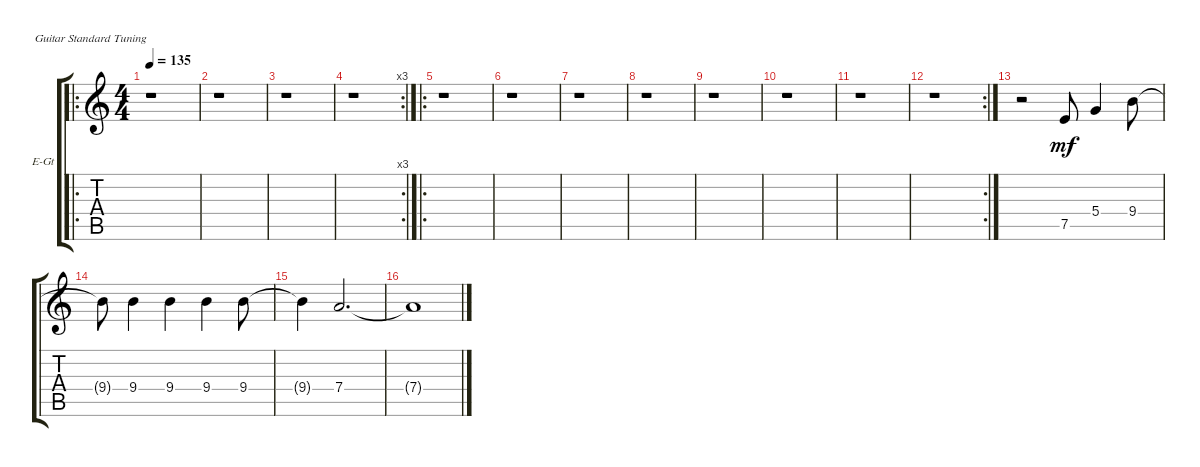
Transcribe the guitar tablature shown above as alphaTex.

\defaultSystemsLayout 4
\bracketExtendMode groupsimilarinstruments
\firstSystemTrackNameOrientation horizontal
\otherSystemsTrackNameOrientation horizontal
\track ("Lead Guitar" "E-Gt") {instrument distortionguitar}
\staff {score tabs}
\tuning (E4 B3 G3 D3 A2 E2)
\ro
\ts (4 4)
\tempo 135
\clef g2
\scale
0.512
\ks c
r.1{dy mf instrument distortionguitar} |
\scale
0.244 r.1 |
\scale
0.244 r.1 |
\rc 3
\scale
0.333333 r.1 |
\ro
\scale
0.363184 r.1 |
\scale
0.303483 r.1 |
\scale
0.333333 r.1 |
\scale
0.333333 r.1 |
\scale
0.333333 r.1 |
\scale
0.322751 r.1 |
\scale
0.322751 r.1 |
\rc 2
\scale
0.354497 r.1 |
\scale
0.333333 r.2 7.5.8 5.4.4 9.4.8 |
\scale
0.333333 9.4{t}.8 9.4.4 9.4.4 9.4.4 9.4.8 |
\scale
0.333333 9.4{t}.4 7.4.2{d} |
\scale
0.333333 7.4{t}.1
